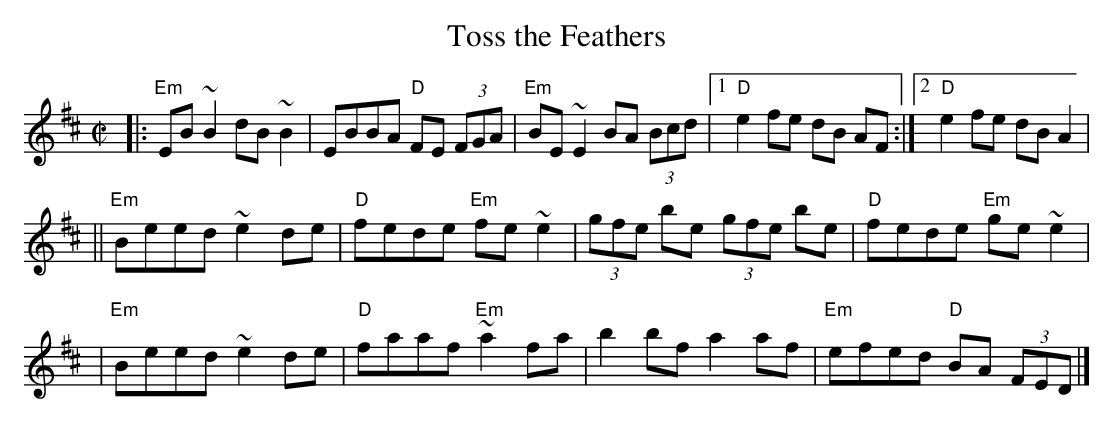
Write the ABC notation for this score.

X:1
T:Toss the Feathers
M:C|
L:1/8
K:EDor
|: "Em"EB ~B2 dB ~B2 | EBBA "D"FE (3FGA | "Em"BE~E2 BA (3Bcd |1"D"e2 fe dB AF :|2 "D"e2 fe dBA2 |
||"Em"Beed ~e2de | "D"fede "Em"fe~e2 | (3gfe be (3gfe be | "D"fede "Em"ge~e2 |
| "Em"Beed ~e2de | "D"faaf "Em"~a2 fa | b2bf a2af | "Em"efed "D"BA (3FED |]
